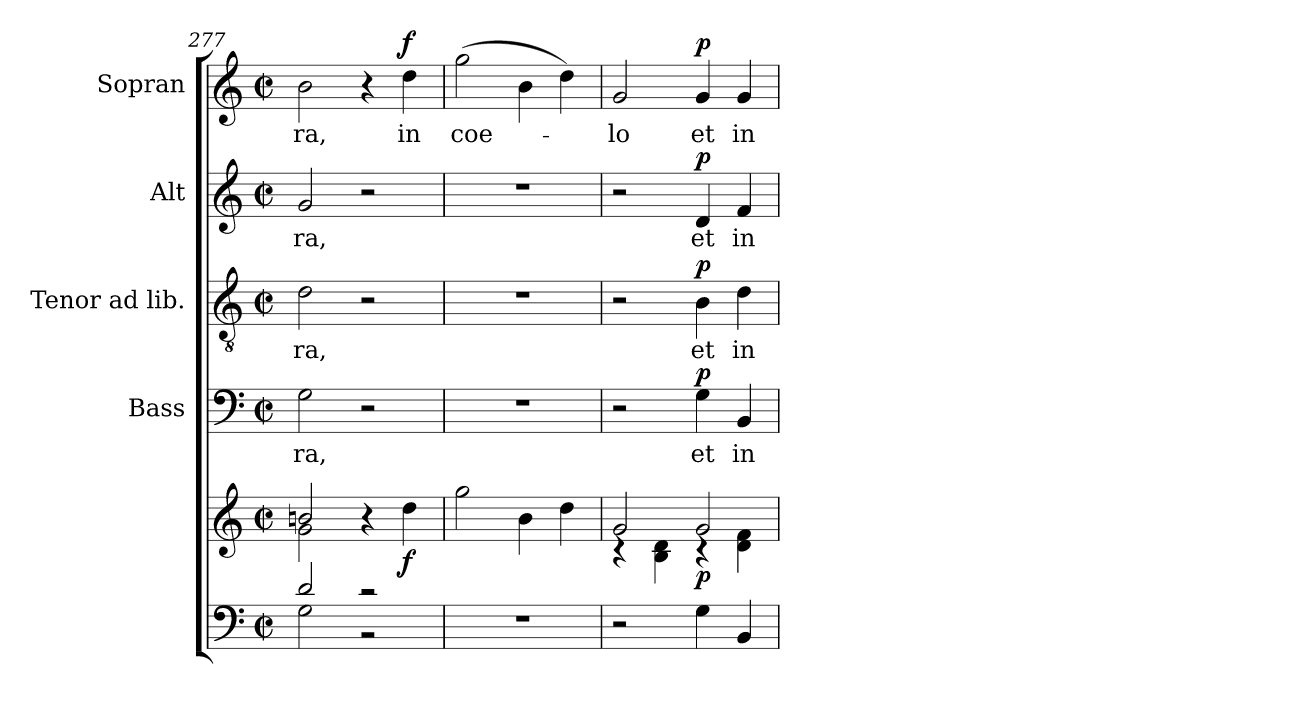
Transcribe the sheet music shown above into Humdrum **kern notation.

**kern	**kern	**dynam	**kern	**text	**dynam	**kern	**text	**dynam	**kern	**text	**dynam	**kern	**text	**dynam
*part5	*part5	*part5	*part4	*part4	*part4	*part3	*part3	*part3	*part2	*part2	*part2	*part1	*part1	*part1
*staff6	*staff5	*staff5/6	*staff4	*staff4	*staff4	*staff3	*staff3	*staff3	*staff2	*staff2	*staff2	*staff1	*staff1	*staff1
*	*	*	*I"Bass	*	*	*I"Tenor ad lib.	*	*	*I"Alt	*	*	*I"Sopran	*	*
*	*	*	*I'B.	*	*	*I'T.	*	*	*I'A.	*	*	*I'S.	*	*
*clefF4	*clefG2	*	*clefF4	*	*	*clefGv2	*	*	*clefG2	*	*	*clefG2	*	*
*k[]	*k[]	*	*k[]	*	*	*k[]	*	*	*k[]	*	*	*k[]	*	*
*C:	*C:	*	*C:	*	*	*C:	*	*	*C:	*	*	*C:	*	*
*M2/2	*M2/2	*	*M2/2	*	*	*M2/2	*	*	*M2/2	*	*	*M2/2	*	*
*met(c|)	*met(c|)	*	*met(c|)	*	*	*met(c|)	*	*	*met(c|)	*	*	*met(c|)	*	*
=277	=277	=277	=277	=277	=277	=277	=277	=277	=277	=277	=277	=277	=277	=277
*^	*^	*	*	*	*	*	*	*	*	*	*	*	*	*
!	!	!	!	!	!	!LO:LY:b	!	!	!LO:LY:b	!	!	!LO:LY:b	!	!	!LO:LY:b	!
2d/	2G\	2bn/	2g\	.	2G\	-ra,	.	2d\	-ra,	.	2g/	-ra,	.	2b\	-ra,	.
2r	2r	4r	2ryy	.	2r	.	.	2r	.	.	2r	.	.	4r	.	.
!	!	!	!	!LO:DY:b	!	!	!	!	!	!	!	!	!	!	!LO:LY:b	!LO:DY:a
.	.	4dd\	.	f	.	.	.	.	.	.	.	.	.	4dd\	in	f
*v	*v	*	*	*	*	*	*	*	*	*	*	*	*	*	*	*
*	*v	*v	*	*	*	*	*	*	*	*	*	*	*	*	*
=278	=278	=278	=278	=278	=278	=278	=278	=278	=278	=278	=278	=278	=278	=278
!	!	!	!	!	!	!	!	!	!	!	!	!	!LO:LY:b	!
1r	2gg\	.	1r	.	.	1r	.	.	1r	.	.	(>2gg\	coe-	.
.	4b\	.	.	.	.	.	.	.	.	.	.	4b\	.	.
.	4dd\	.	.	.	.	.	.	.	.	.	.	4dd\)	.	.
=279	=279	=279	=279	=279	=279	=279	=279	=279	=279	=279	=279	=279	=279	=279
*	*^	*	*	*	*	*	*	*	*	*	*	*	*	*
!	!	!	!	!	!	!	!	!	!	!	!	!	!	!LO:LY:b	!
2r	2g/	4rB	.	2r	.	.	2r	.	.	2r	.	.	2g/	-lo	.
.	.	4B\ 4d\	.	.	.	.	.	.	.	.	.	.	.	.	.
!	!	!	!LO:DY:b	!	!LO:LY:b	!LO:DY:a	!	!LO:LY:b	!LO:DY:a	!	!LO:LY:b	!LO:DY:a	!	!LO:LY:b	!LO:DY:a
4G\	2g/	4rB	p	4G\	et	p	4B\	et	p	4d/	et	p	4g/	et	p
!	!	!	!	!	!LO:LY:b	!	!	!LO:LY:b	!	!	!LO:LY:b	!	!	!LO:LY:b	!
4BB/	.	4d\ 4f\	.	4BB/	in	.	4d\	in	.	4f/	in	.	4g/	in	.
*	*v	*v	*	*	*	*	*	*	*	*	*	*	*	*	*
=	=	=	=	=	=	=	=	=	=	=	=	=	=	=
*-	*-	*-	*-	*-	*-	*-	*-	*-	*-	*-	*-	*-	*-	*-
